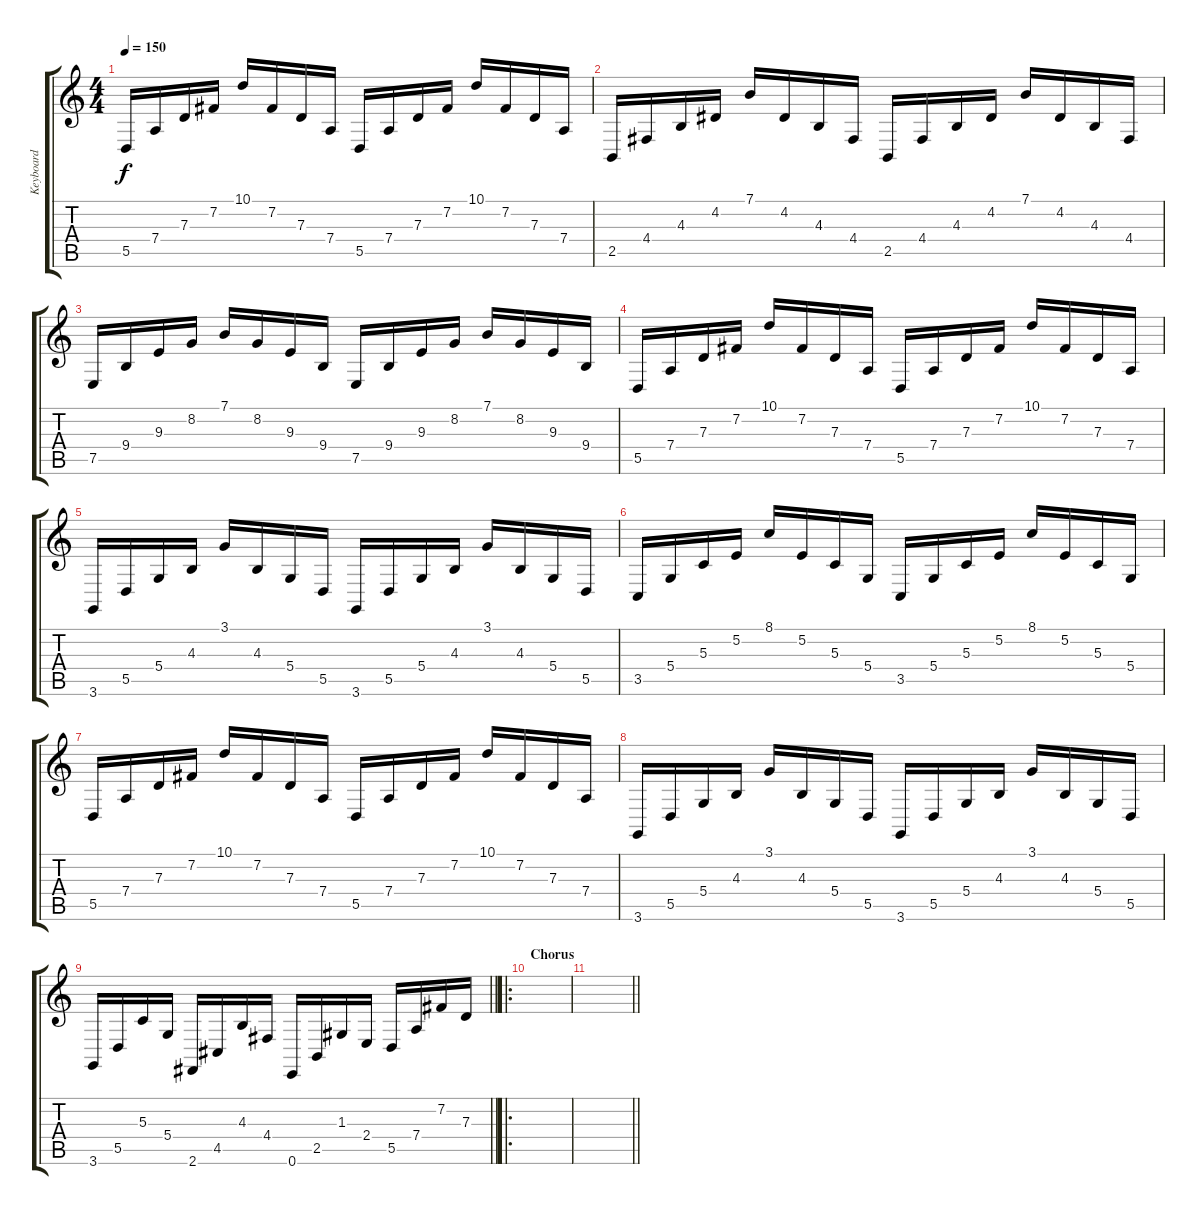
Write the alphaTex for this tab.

\track ("Keyboard" "Keyboard") {instrument lead2sawtooth}
\staff {score tabs}
\tuning (E4 B3 G3 D3 A2 E2) {hide}
\ts (4 4)
\tempo 150
\clef g2
\ks c
5.5.16{dy f} 7.4.16 7.3.16 7.2.16 10.1.16 7.2.16 7.3.16 7.4.16 5.5.16 7.4.16 7.3.16 7.2.16 10.1.16 7.2.16 7.3.16 7.4.16 |
2.5.16 4.4.16 4.3.16 4.2.16 7.1.16 4.2.16 4.3.16 4.4.16 2.5.16 4.4.16 4.3.16 4.2.16 7.1.16 4.2.16 4.3.16 4.4.16 |
7.5.16 9.4.16 9.3.16 8.2.16 7.1.16 8.2.16 9.3.16 9.4.16 7.5.16 9.4.16 9.3.16 8.2.16 7.1.16 8.2.16 9.3.16 9.4.16 |
5.5.16 7.4.16 7.3.16 7.2.16 10.1.16 7.2.16 7.3.16 7.4.16 5.5.16 7.4.16 7.3.16 7.2.16 10.1.16 7.2.16 7.3.16 7.4.16 |
3.6.16 5.5.16 5.4.16 4.3.16 3.1.16 4.3.16 5.4.16 5.5.16 3.6.16 5.5.16 5.4.16 4.3.16 3.1.16 4.3.16 5.4.16 5.5.16 |
3.5.16 5.4.16 5.3.16 5.2.16 8.1.16 5.2.16 5.3.16 5.4.16 3.5.16 5.4.16 5.3.16 5.2.16 8.1.16 5.2.16 5.3.16 5.4.16 |
5.5.16 7.4.16 7.3.16 7.2.16 10.1.16 7.2.16 7.3.16 7.4.16 5.5.16 7.4.16 7.3.16 7.2.16 10.1.16 7.2.16 7.3.16 7.4.16 |
3.6.16 5.5.16 5.4.16 4.3.16 3.1.16 4.3.16 5.4.16 5.5.16 3.6.16 5.5.16 5.4.16 4.3.16 3.1.16 4.3.16 5.4.16 5.5.16 |
\barLineRight lightlight
3.6.16 5.5.16 5.3.16 5.4.16 2.6.16 4.5.16 4.3.16 4.4.16 0.6.16 2.5.16 1.3.16 2.4.16 5.5.16 7.4.16 7.2.16 7.3.16 |
\ro
\section ("" "Chorus")
|
\barLineRight lightlight
